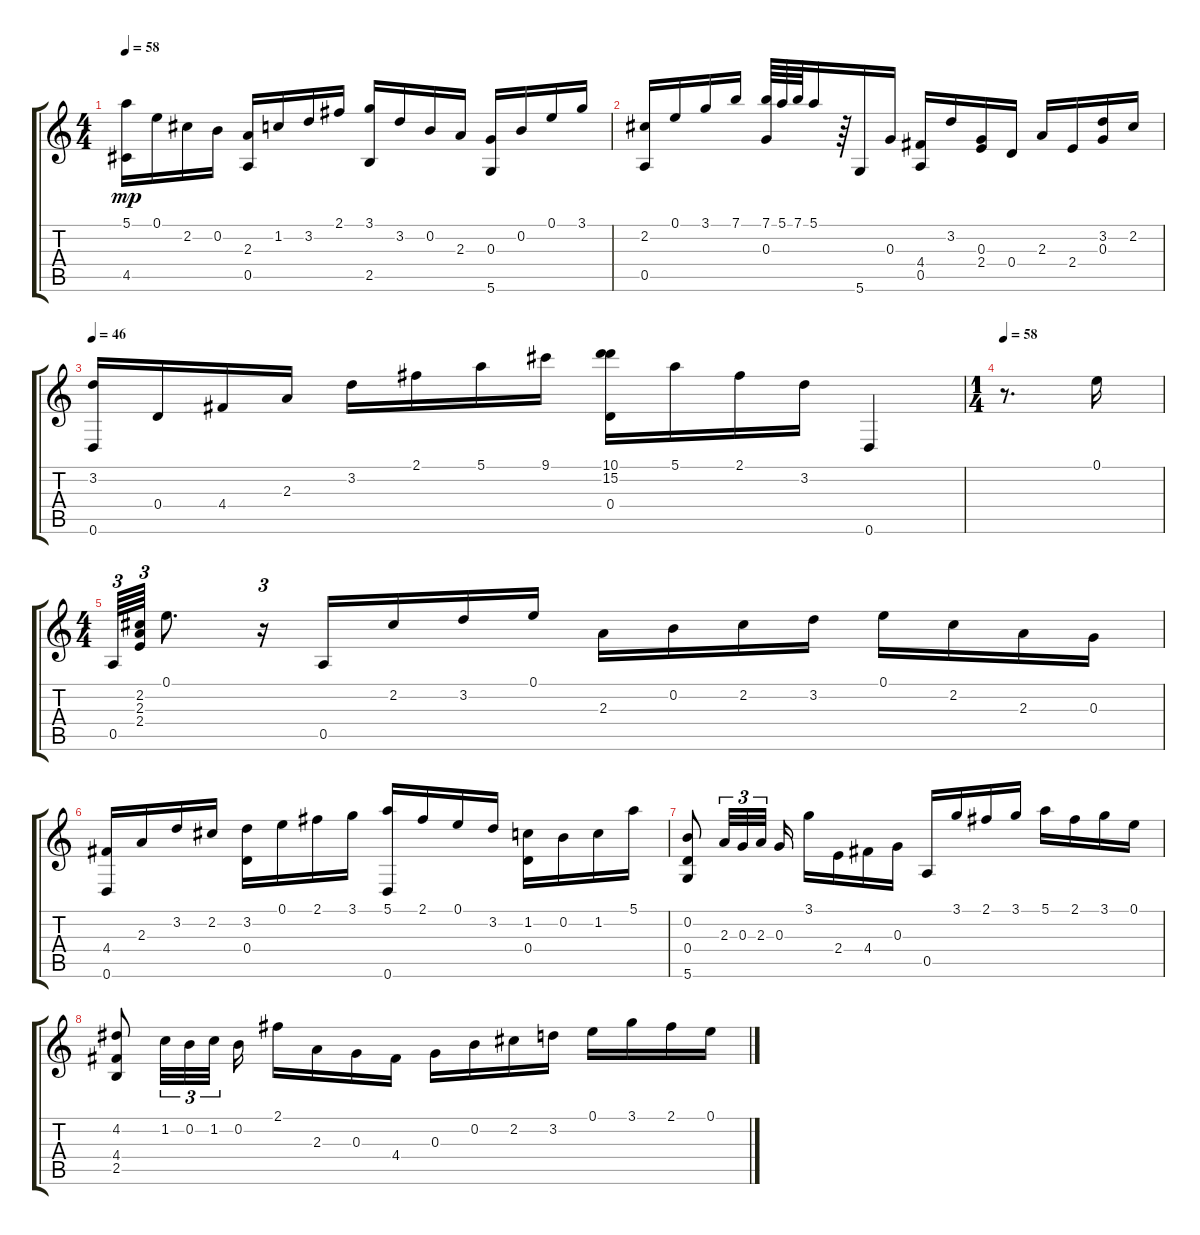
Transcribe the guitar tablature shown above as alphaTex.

\track "" {instrument acousticguitarnylon}
\staff {score tabs}
\tuning (E4 B3 G3 D3 A2 D2) {hide}
\ts (4 4)
\tempo 58
\clef g2
\ks c
(5.1 4.5).16{dy mp} 0.1.16 2.2.16 0.2.16 (2.3 0.5).16 1.2.16 3.2.16 2.1.16 (3.1 2.5).16 3.2.16 0.2.16 2.3.16 (0.3 5.6).16 0.2.16 0.1.16 3.1.16 |
(2.2 0.5).16 0.1.16 3.1.16 7.1.16 (7.1 0.3).64 5.1.64 7.1.64 5.1.16 r.64 5.6.16 0.3.16 (4.4 0.5).16 3.2.16 (0.3 2.4).16 0.4.16 2.3.16 2.4.16 (3.2 0.3).16 2.2.16 |
\tempo 46
(3.2 0.6).16 0.4.16 4.4.16 2.3.16 3.2.16 2.1.16 5.1.16 9.1.16 (10.1 15.2 0.4).16 5.1.16 2.1.16 3.2.16 0.6.4 |
\ts (1 4)
\tempo 58
r.8{d} 0.1.16 |
\ts (4 4)
0.5.64{tu (3 2)} (2.2 2.3 2.4).64{tu (3 2)} 0.1.8{d} r.16{tu (3 2)} 0.5.16 2.2.16 3.2.16 0.1.16 2.3.16 0.2.16 2.2.16 3.2.16 0.1.16 2.2.16 2.3.16 0.3.16 |
(4.4 0.6).16 2.3.16 3.2.16 2.2.16 (3.2 0.4).16 0.1.16 2.1.16 3.1.16 (5.1 0.6).16 2.1.16 0.1.16 3.2.16 (1.2 0.4).16 0.2.16 1.2.16 5.1.16 |
(0.2 0.4 5.6).8 2.3.32{tu (3 2)} 0.3.32{tu (3 2)} 2.3.32{tu (3 2)} 0.3.16 3.1.16 2.4.16 4.4.16 0.3.16 0.5.16 3.1.16 2.1.16 3.1.16 5.1.16 2.1.16 3.1.16 0.1.16 |
(4.2 4.4 2.5).8 1.2.32{tu (3 2)} 0.2.32{tu (3 2)} 1.2.32{tu (3 2)} 0.2.16 2.1.16 2.3.16 0.3.16 4.4.16 0.3.16 0.2.16 2.2.16 3.2.16 0.1.16 3.1.16 2.1.16 0.1.16
